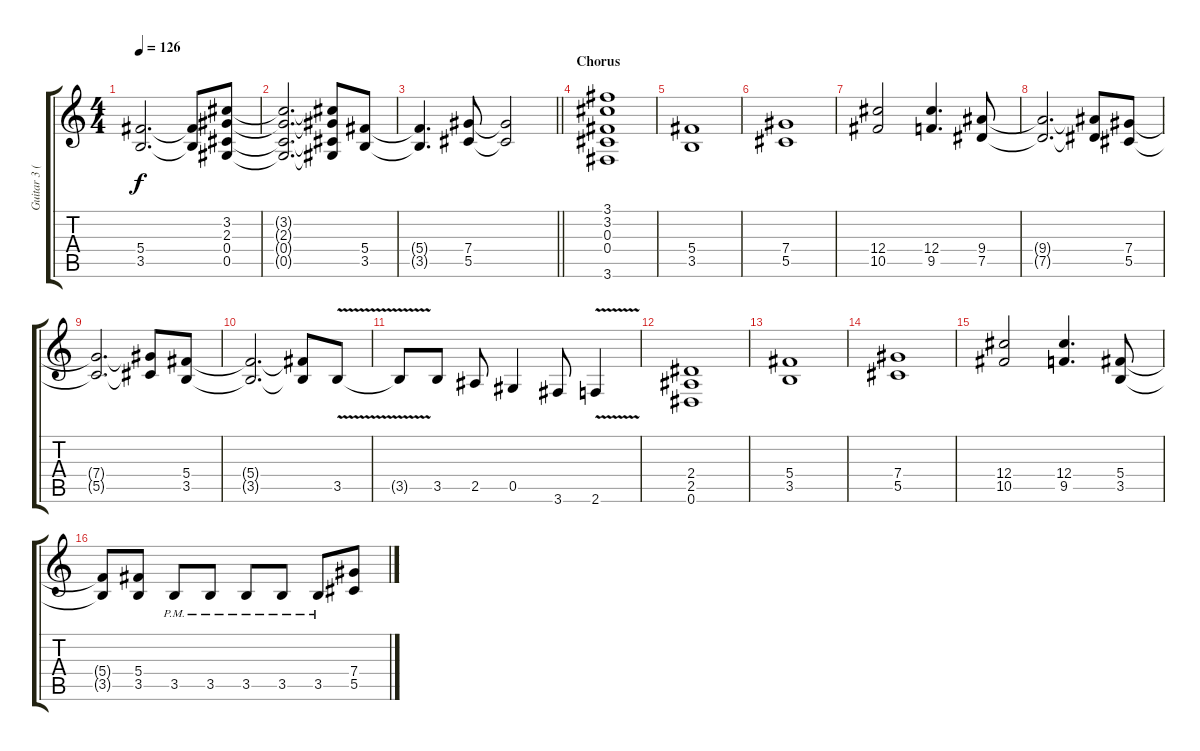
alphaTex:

\track ("Guitar 3 (Rhythm)" "Guitar 3 (") {instrument distortionguitar}
\staff {score tabs}
\tuning (Eb4 Bb3 Gb3 Db3 Ab2 Eb2) {hide}
\ts (4 4)
\tempo 126
\clef g2
\ks c
(5.4{t} 3.5{t}).2{d dy f} (5.4{t} 3.5{t}).8 (3.2 2.3 0.4 0.5).8 |
(3.2{t} 2.3{t} 0.4{t} 0.5{t}).2{d} (3.2{t} 2.3{t} 0.4{t} 0.5{t}).8 (5.4 3.5).8 |
\barLineRight lightlight
(5.4{t} 3.5{t}).4{d} (7.4 5.5).8 (7.4{t} 5.5{t}).2 |
\section ("" "Chorus")
(3.1 3.2 0.3 0.4 3.6).1 |
(5.4 3.5).1 |
(7.4 5.5).1 |
(12.4 10.5).2 (12.4 9.5).4{d} (9.4 7.5).8 |
(9.4{t} 7.5{t}).2{d} (9.4{t} 7.5{t}).8 (7.4 5.5).8 |
(7.4{t} 5.5{t}).2{d} (7.4{t} 5.5{t}).8 (5.4 3.5).8 |
(5.4{t} 3.5{t}).2{d} (5.4{t} 3.5{t}).8 3.5{v}.8 |
3.5{t}.8 3.5.8 2.5.8 0.5.4 3.6.8 2.6{v}.4 |
(2.4 2.5 0.6).1 |
(5.4 3.5).1 |
(7.4 5.5).1 |
(12.4 10.5).2 (12.4 9.5).4{d} (5.4 3.5).8 |
(5.4{t} 3.5{t}).8 (5.4 3.5).8 3.5{pm}.8 3.5{pm}.8 3.5{pm}.8 3.5{pm}.8 3.5{pm}.8 (7.4 5.5).8
